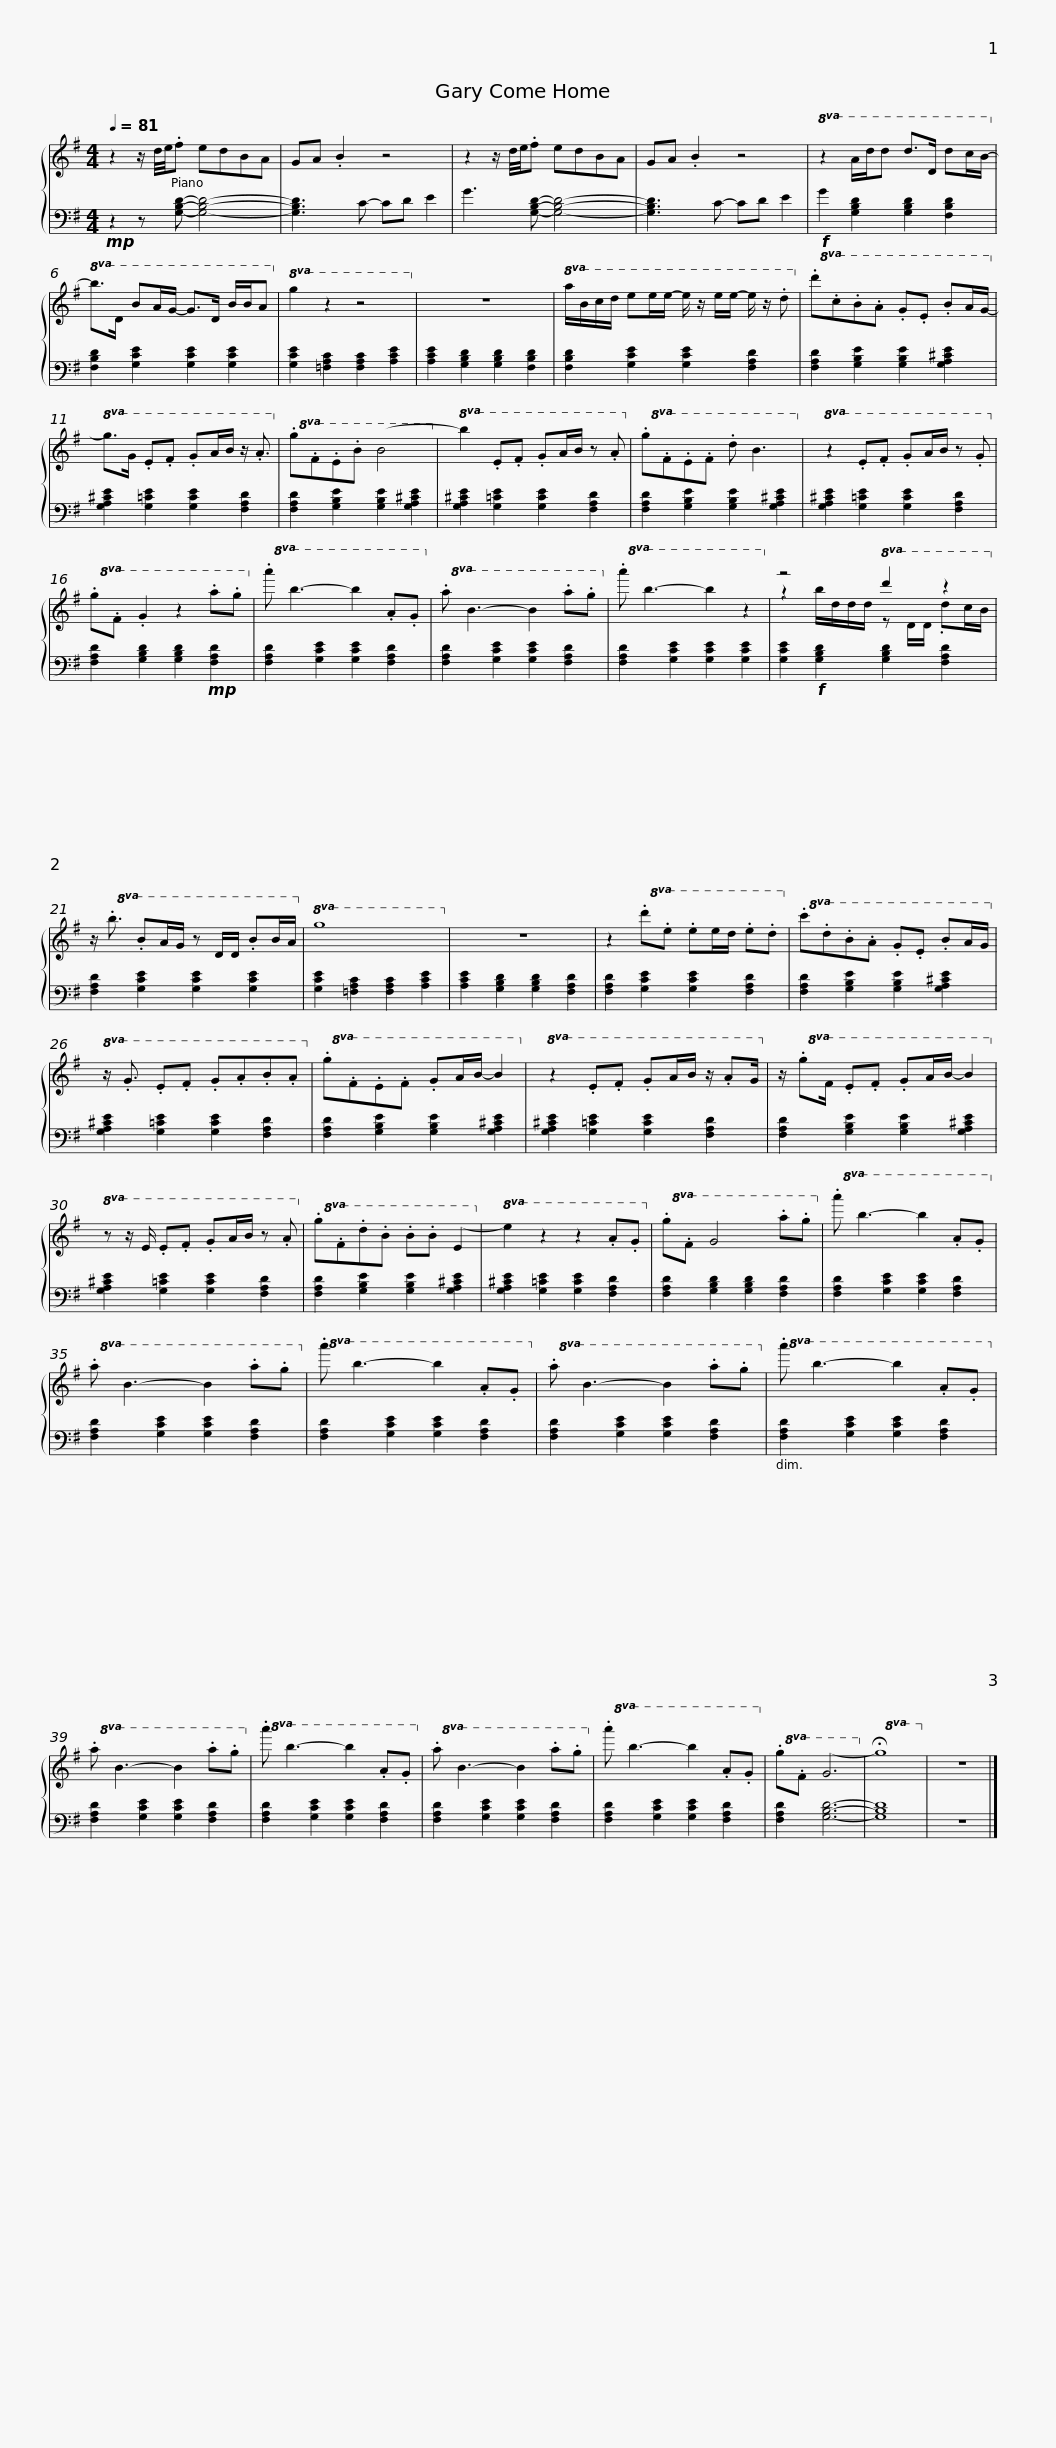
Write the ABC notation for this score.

X:1
%%score { ( 1 3 ) | 2 }
L:1/8
Q:1/4=81
M:4/4
I:linebreak $
K:G
V:1 treble
V:3 treble
V:2 bass
V:1
 z2 z/ d/4e/4.f edBA | GA .B2 z4 | z2 z/ d/4e/4.f edBA | GA .B2 z4 |$!8va(! z2 a/d'/d' d'>d d'c'/b/-!8va)! | %5
!8va(! b>d ba/g/- g>d b/b/a!8va)! |!8va(! g2 z2 z4!8va)! | z8 |!8va(! a/b/c'/d'/ e'e'/e'/- e'/ z/ e'/e'/- e'/ z/ .d'!8va)! |$!8va(! .d'.c'.b.a .g.e .ba/g/-!8va)! | %10
!8va(! g>g .e.f .ga/b/ z/ .a3/2!8va)! |!8va(! .g.f.e.b b4-!8va)! |!8va(! b2 .e.f .ga/b/ z .a!8va)! |!8va(! .g.f.e.f .d' b3!8va)! |$!8va(! z2 .e.f .ga/b/ z .g!8va)! | %15
!8va(! .g.f .g2 z2 .a'.g'!8va)! |!8va(! .a' b'3- b'2 .a.g!8va)! |!8va(! .a b3- b2 .a'.g'!8va)! |!8va(! .a' b'3- b'2 z2!8va)! |$ z4!8va(! d'2 z2!8va)! | %20
 z/!8va(! .b3/2 .ba/g/ z d/d/ .bb/a/!8va)! |!8va(! g8!8va)! | z8 | z2!8va(! .d'.e' .e'e'/d'/ .e'.d'!8va)! |$!8va(! .c'.d'.b.a .g.e .ba/g/!8va)! | %25
!8va(! z/ .g3/2 .e.f .g.a.b.a!8va)! |!8va(! .g.f.e.f .ga/b/- b2!8va)! |!8va(! z2 .e.f .ga/b/ z/ .ag/!8va)! |$ z/!8va(! .gf/ .e.f .ga/b/- b2!8va)! |!8va(! z z/ e/ .e.f .ga/b/ z .a!8va)! | %30
!8va(! .g.f.d'.b .b.b e2-!8va)! |!8va(! e2 z2 z2 .a.g!8va)! |!8va(! .g.f g4 .a'.g'!8va)! |$!8va(! .a' b'3- b'2 .a.g!8va)! |!8va(! .a b3- b2 .a'.g'!8va)! | %35
!8va(! .a' b'3- b'2 .a.g!8va)! |!8va(! .a b3- b2 .a'.g'!8va)! |!8va(! .a' b'3- b'2 .a.g!8va)! |!8va(! .a b3- b2 .a'.g'!8va)! |$!8va(! .a' b'3- b'2 .a.g!8va)! | %40
!8va(! .a b3- b2 .a'.g'!8va)! |!8va(! .a' b'3- b'2 .a.g!8va)! |!8va(! .g.f g6-!8va)! |!8va(! !fermata!g8!8va)! | z8 |] %45
V:2
!mp! z2 z [G,B,D]- [G,B,D]4- | [G,B,D]3 C- CD E2 | G3 [G,B,D]- [G,B,D]4- | [G,B,D]3 C- CD E2 |$!f! G2 [G,B,D]2 [G,B,D]2 [F,B,D]2 | %5
 [F,B,D]2 [G,CE]2 [G,CE]2 [G,CE]2 | [G,CE]2 [=F,A,C]2 [F,A,C]2 [A,CE]2 | [A,CE]2 [G,B,D]2 [G,B,D]2 [F,B,D]2 | [F,B,D]2 [G,CE]2 [G,CE]2 [F,A,D]2 |$ [F,A,D]2 [G,B,E]2 [G,B,E]2 [G,A,^CE]2 | %10
 [G,A,^CE]2 [G,=CE]2 [G,CE]2 [F,A,D]2 | [F,A,D]2 [G,B,E]2 [G,B,E]2 [G,A,^CE]2 | [G,A,^CE]2 [G,=CE]2 [G,CE]2 [F,A,D]2 | [F,A,D]2 [G,B,E]2 [G,B,E]2 [G,A,^CE]2 |$ [G,A,^CE]2 [G,=CE]2 [G,CE]2 [F,A,D]2 | %15
 [F,A,D]2 [G,B,D]2 [G,B,D]2!mp! [F,A,D]2 | [F,A,D]2 [G,CE]2 [G,CE]2 [F,A,D]2 | [F,A,D]2 [G,CE]2 [G,CE]2 [F,A,D]2 | [F,A,D]2 [G,CE]2 [G,CE]2 [G,CE]2 |$ [G,CE]2!f! [G,B,D]2 [G,B,D]2 [F,A,D]2 | %20
 [F,A,D]2 [G,CE]2 [G,CE]2 [G,CE]2 | [G,CE]2 [=F,A,C]2 [F,A,C]2 [A,CE]2 | [A,CE]2 [G,B,D]2 [G,B,D]2 [F,A,D]2 | [F,A,D]2 [G,CE]2 [G,CE]2 [F,A,D]2 |$ [F,A,D]2 [G,B,E]2 [G,B,E]2 [G,A,^CE]2 | %25
 [G,A,^CE]2 [G,=CE]2 [G,CE]2 [F,A,D]2 | [F,A,D]2 [G,B,E]2 [G,B,E]2 [G,A,^CE]2 | [G,A,^CE]2 [G,=CE]2 [G,CE]2 [F,A,D]2 |$ [F,A,D]2 [G,B,E]2 [G,B,E]2 [G,A,^CE]2 | [G,A,^CE]2 [G,=CE]2 [G,CE]2 [F,A,D]2 | %30
 [F,A,D]2 [G,B,E]2 [G,B,E]2 [G,A,^CE]2 | [G,A,^CE]2 [G,=CE]2 [G,CE]2 [F,A,D]2 | [F,A,D]2 [G,B,D]2 [G,B,D]2 [F,A,D]2 |$ [F,A,D]2 [G,CE]2 [G,CE]2 [F,A,D]2 | [F,A,D]2 [G,CE]2 [G,CE]2 [F,A,D]2 | %35
 [F,A,D]2 [G,CE]2 [G,CE]2 [F,A,D]2 | [F,A,D]2 [G,CE]2 [G,CE]2 [F,A,D]2 | [F,A,D]2 [G,CE]2 [G,CE]2 [F,A,D]2 | [F,A,D]2 [G,CE]2 [G,CE]2 [F,A,D]2 |$ [F,A,D]2 [G,CE]2 [G,CE]2 [F,A,D]2 | %40
 [F,A,D]2 [G,CE]2 [G,CE]2 [F,A,D]2 | [F,A,D]2 [G,CE]2 [G,CE]2 [F,A,D]2 | [F,A,D]2 [G,B,D]6- | [G,B,D]8 | z8 |] %45
V:3
 x8 | x8 | x8 | x8 |$!8va(! x8!8va)! | %5
!8va(! x8!8va)! |!8va(! x8!8va)! | x8 |!8va(! x8!8va)! |$!8va(! x8!8va)! | %10
!8va(! x8!8va)! |!8va(! x8!8va)! |!8va(! x8!8va)! |!8va(! x8!8va)! |$!8va(! x8!8va)! | %15
!8va(! x8!8va)! |!8va(! x8!8va)! |!8va(! x8!8va)! |!8va(! x8!8va)! |$ z2!8va(! b/d'/d'/d'/ z d/d/ .d'c'/b/!8va)! | %20
 x/!8va(! x15/2!8va)! |!8va(! x8!8va)! | x8 | x2!8va(! x6!8va)! |$!8va(! x8!8va)! | %25
!8va(! x8!8va)! |!8va(! x8!8va)! |!8va(! x8!8va)! |$ x/!8va(! x15/2!8va)! |!8va(! x8!8va)! | %30
!8va(! x8!8va)! |!8va(! x8!8va)! |!8va(! x8!8va)! |$!8va(! x8!8va)! |!8va(! x8!8va)! | %35
!8va(! x8!8va)! |!8va(! x8!8va)! |!8va(! x8!8va)! |!8va(! x8!8va)! |$!8va(! x8!8va)! | %40
!8va(! x8!8va)! |!8va(! x8!8va)! |!8va(! x8!8va)! |!8va(! x8!8va)! | x8 |] %45
